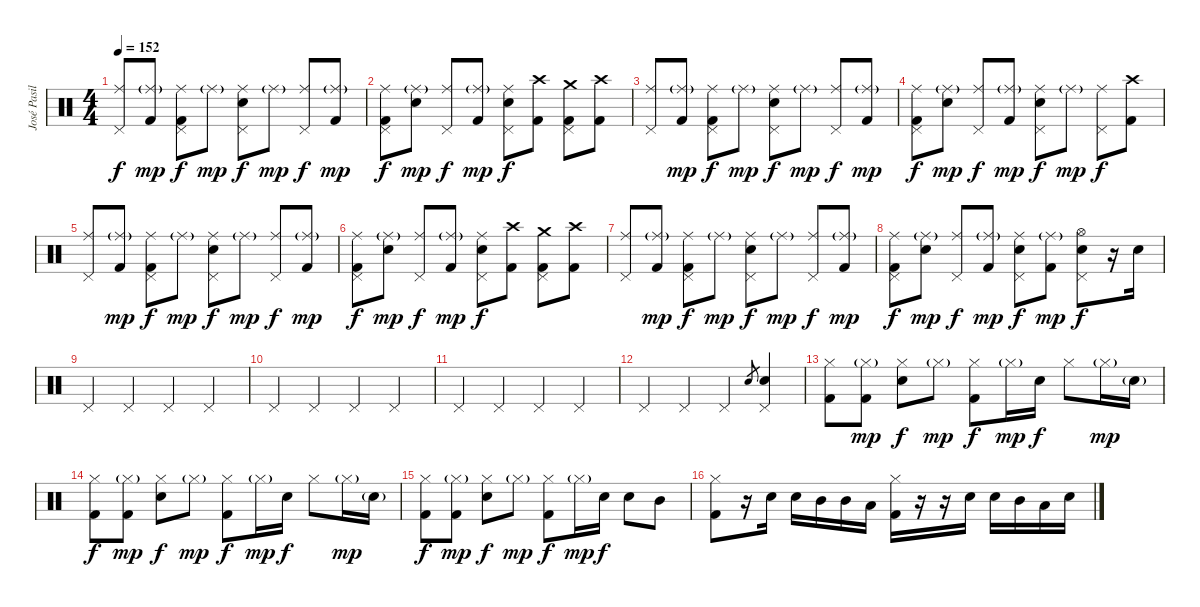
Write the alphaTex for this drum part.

\track ("José Pasillas" "José Pasil") {instrument percussion}
\staff {score}
\articulation defaults
\ts (4 4)
\tempo 152
\clef neutral
\ks c
("Ride (middle)" "Pedal Hi-Hat (hit)").8{dy f} ("Ride (middle)"{g} "Kick (hit) 2").8{dy mp} ("Ride (middle)" "Kick (hit) 2" "Pedal Hi-Hat (hit)").8{dy f} "Ride (middle)"{g}.8{dy mp} ("Ride (middle)" "Electric Snare (hit)" "Pedal Hi-Hat (hit)").8{dy f} "Ride (middle)"{g}.8{dy mp} ("Ride (middle)" "Pedal Hi-Hat (hit)").8{dy f} ("Ride (middle)"{g} "Kick (hit) 2").8{dy mp} |
("Ride (middle)" "Kick (hit) 2" "Pedal Hi-Hat (hit)").8{dy f} ("Ride (middle)"{g} "Electric Snare (hit)").8{dy mp} ("Ride (middle)" "Pedal Hi-Hat (hit)").8{dy f} ("Ride (middle)"{g} "Kick (hit) 2").8{dy mp} ("Ride (middle)" "Electric Snare (hit)" "Pedal Hi-Hat (hit)").8{dy f} ("Crash high (hit)" "Kick (hit) 2").8 ("Crash medium (hit)" "Kick (hit) 2" "Pedal Hi-Hat (hit)").8 ("Crash high (hit)" "Kick (hit) 2").8 |
("Ride (middle)" "Pedal Hi-Hat (hit)").8 ("Ride (middle)"{g} "Kick (hit) 2").8{dy mp} ("Ride (middle)" "Kick (hit) 2" "Pedal Hi-Hat (hit)").8{dy f} "Ride (middle)"{g}.8{dy mp} ("Ride (middle)" "Electric Snare (hit)" "Pedal Hi-Hat (hit)").8{dy f} "Ride (middle)"{g}.8{dy mp} ("Ride (middle)" "Pedal Hi-Hat (hit)").8{dy f} ("Ride (middle)"{g} "Kick (hit) 2").8{dy mp} |
("Ride (middle)" "Kick (hit) 2" "Pedal Hi-Hat (hit)").8{dy f} ("Ride (middle)"{g} "Electric Snare (hit)").8{dy mp} ("Ride (middle)" "Pedal Hi-Hat (hit)").8{dy f} ("Ride (middle)"{g} "Kick (hit) 2").8{dy mp} ("Ride (middle)" "Electric Snare (hit)" "Pedal Hi-Hat (hit)").8{dy f} "Ride (middle)"{g}.8{dy mp} ("Ride (middle)" "Pedal Hi-Hat (hit)").8{dy f} ("Crash high (hit)" "Kick (hit) 2").8 |
("Ride (middle)" "Pedal Hi-Hat (hit)").8 ("Ride (middle)"{g} "Kick (hit) 2").8{dy mp} ("Ride (middle)" "Kick (hit) 2" "Pedal Hi-Hat (hit)").8{dy f} "Ride (middle)"{g}.8{dy mp} ("Ride (middle)" "Electric Snare (hit)" "Pedal Hi-Hat (hit)").8{dy f} "Ride (middle)"{g}.8{dy mp} ("Ride (middle)" "Pedal Hi-Hat (hit)").8{dy f} ("Ride (middle)"{g} "Kick (hit) 2").8{dy mp} |
("Ride (middle)" "Kick (hit) 2" "Pedal Hi-Hat (hit)").8{dy f} ("Ride (middle)"{g} "Electric Snare (hit)").8{dy mp} ("Ride (middle)" "Pedal Hi-Hat (hit)").8{dy f} ("Ride (middle)"{g} "Kick (hit) 2").8{dy mp} ("Ride (middle)" "Electric Snare (hit)" "Pedal Hi-Hat (hit)").8{dy f} ("Crash high (hit)" "Kick (hit) 2").8 ("Crash medium (hit)" "Kick (hit) 2" "Pedal Hi-Hat (hit)").8 ("Crash high (hit)" "Kick (hit) 2").8 |
("Ride (middle)" "Pedal Hi-Hat (hit)").8 ("Ride (middle)"{g} "Kick (hit) 2").8{dy mp} ("Ride (middle)" "Kick (hit) 2" "Pedal Hi-Hat (hit)").8{dy f} "Ride (middle)"{g}.8{dy mp} ("Ride (middle)" "Electric Snare (hit)" "Pedal Hi-Hat (hit)").8{dy f} "Ride (middle)"{g}.8{dy mp} ("Ride (middle)" "Pedal Hi-Hat (hit)").8{dy f} ("Ride (middle)"{g} "Kick (hit) 2").8{dy mp} |
("Ride (middle)" "Kick (hit) 2" "Pedal Hi-Hat (hit)").8{dy f} ("Ride (middle)"{g} "Electric Snare (hit)").8{dy mp} ("Ride (middle)" "Pedal Hi-Hat (hit)").8{dy f} ("Ride (middle)"{g} "Kick (hit) 2").8{dy mp} ("Ride (middle)" "Electric Snare (hit)" "Pedal Hi-Hat (hit)").8{dy f} ("Ride (middle)"{g} "Kick (hit) 2").8{dy mp} ("Hi-Hat (open)" "Electric Snare (hit)" "Pedal Hi-Hat (hit)").8{dy f} r.16 "Electric Snare (hit)".16 |
"Pedal Hi-Hat (hit)".4 "Pedal Hi-Hat (hit)".4 "Pedal Hi-Hat (hit)".4 "Pedal Hi-Hat (hit)".4 |
"Pedal Hi-Hat (hit)".4 "Pedal Hi-Hat (hit)".4 "Pedal Hi-Hat (hit)".4 "Pedal Hi-Hat (hit)".4 |
"Pedal Hi-Hat (hit)".4 "Pedal Hi-Hat (hit)".4 "Pedal Hi-Hat (hit)".4 "Pedal Hi-Hat (hit)".4 |
"Pedal Hi-Hat (hit)".4 "Pedal Hi-Hat (hit)".4 "Pedal Hi-Hat (hit)".4 "Electric Snare (hit)".8{gr} ("Electric Snare (hit)" "Pedal Hi-Hat (hit)").4 |
("Hi-Hat (closed)" "Kick (hit) 2").8 ("Hi-Hat (closed)"{g} "Kick (hit) 2").8{dy mp} ("Hi-Hat (closed)" "Electric Snare (hit)").8{dy f} "Hi-Hat (closed)"{g}.8{dy mp} ("Hi-Hat (closed)" "Kick (hit) 2").8{dy f} "Hi-Hat (closed)"{g}.16{dy mp} "Electric Snare (hit)".16{dy f} "Hi-Hat (closed)".8 "Hi-Hat (closed)"{g}.16{dy mp} "Electric Snare (hit)"{g}.16 |
("Hi-Hat (closed)" "Kick (hit) 2").8{dy f} ("Hi-Hat (closed)"{g} "Kick (hit) 2").8{dy mp} ("Hi-Hat (closed)" "Electric Snare (hit)").8{dy f} "Hi-Hat (closed)"{g}.8{dy mp} ("Hi-Hat (closed)" "Kick (hit) 2").8{dy f} "Hi-Hat (closed)"{g}.16{dy mp} "Electric Snare (hit)".16{dy f} "Hi-Hat (closed)".8 "Hi-Hat (closed)"{g}.16{dy mp} "Electric Snare (hit)"{g}.16 |
("Hi-Hat (closed)" "Kick (hit) 2").8{dy f} ("Hi-Hat (closed)"{g} "Kick (hit) 2").8{dy mp} ("Hi-Hat (closed)" "Electric Snare (hit)").8{dy f} "Hi-Hat (closed)"{g}.8{dy mp} ("Hi-Hat (closed)" "Kick (hit) 2").8{dy f} "Hi-Hat (closed)"{g}.16{dy mp} "Electric Snare (hit)".16{dy f} "Electric Snare (hit)".8 "Mid Tom (hit)".8 |
("Hi-Hat (closed)" "Kick (hit) 2").8 r.16 "Electric Snare (hit)".16 "Electric Snare (hit)".16 "Mid Tom (hit)".16 "Mid Tom (hit)".16 "Low Tom (hit)".16 ("Hi-Hat (closed)" "Kick (hit) 2").16 r.16 r.16 "Electric Snare (hit)".16 "Electric Snare (hit)".16 "Mid Tom (hit)".16 "Low Tom (hit)".16 "Electric Snare (hit)".16
